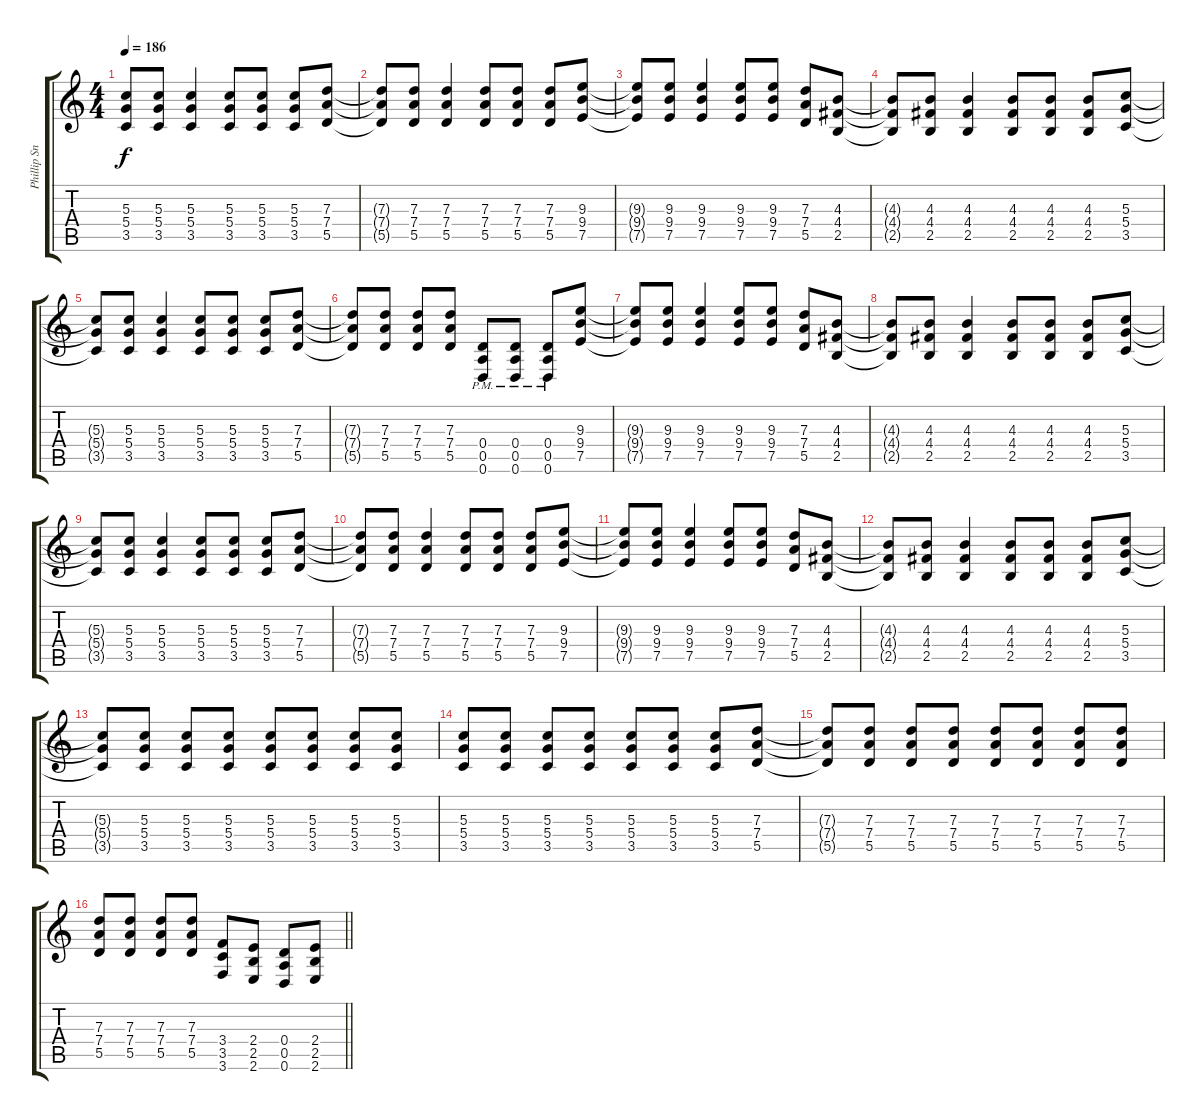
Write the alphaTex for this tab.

\track ("Phillip Sneed | Rhythm Gtr. 1" "Phillip Sn") {instrument overdrivenguitar}
\staff {score tabs}
\tuning (E4 B3 G3 D3 A2 D2) {hide}
\ts (4 4)
\tempo 186
\clef g2
\ks c
(5.3{t} 5.4{t} 3.5{t}).8{dy f} (5.3 5.4 3.5).8 (5.3 5.4 3.5).4 (5.3 5.4 3.5).8 (5.3 5.4 3.5).8 (5.3 5.4 3.5).8 (7.3 7.4 5.5).8 |
(7.3{t} 7.4{t} 5.5{t}).8 (7.3 7.4 5.5).8 (7.3 7.4 5.5).4 (7.3 7.4 5.5).8 (7.3 7.4 5.5).8 (7.3 7.4 5.5).8 (9.3 9.4 7.5).8 |
(9.3{t} 9.4{t} 7.5{t}).8 (9.3 9.4 7.5).8 (9.3 9.4 7.5).4 (9.3 9.4 7.5).8 (9.3 9.4 7.5).8 (7.3 7.4 5.5).8 (4.3 4.4 2.5).8 |
(4.3{t} 4.4{t} 2.5{t}).8 (4.3 4.4 2.5).8 (4.3 4.4 2.5).4 (4.3 4.4 2.5).8 (4.3 4.4 2.5).8 (4.3 4.4 2.5).8 (5.3 5.4 3.5).8 |
(5.3{t} 5.4{t} 3.5{t}).8 (5.3 5.4 3.5).8 (5.3 5.4 3.5).4 (5.3 5.4 3.5).8 (5.3 5.4 3.5).8 (5.3 5.4 3.5).8 (7.3 7.4 5.5).8 |
(7.3{t} 7.4{t} 5.5{t}).8 (7.3 7.4 5.5).8 (7.3 7.4 5.5).8 (7.3 7.4 5.5).8 (0.4{pm} 0.5{pm} 0.6{pm}).8 (0.4{pm} 0.5{pm} 0.6{pm}).8 (0.4{pm} 0.5{pm} 0.6{pm}).8 (9.3 9.4 7.5).8 |
(9.3{t} 9.4{t} 7.5{t}).8 (9.3 9.4 7.5).8 (9.3 9.4 7.5).4 (9.3 9.4 7.5).8 (9.3 9.4 7.5).8 (7.3 7.4 5.5).8 (4.3 4.4 2.5).8 |
(4.3{t} 4.4{t} 2.5{t}).8 (4.3 4.4 2.5).8 (4.3 4.4 2.5).4 (4.3 4.4 2.5).8 (4.3 4.4 2.5).8 (4.3 4.4 2.5).8 (5.3 5.4 3.5).8 |
(5.3{t} 5.4{t} 3.5{t}).8 (5.3 5.4 3.5).8 (5.3 5.4 3.5).4 (5.3 5.4 3.5).8 (5.3 5.4 3.5).8 (5.3 5.4 3.5).8 (7.3 7.4 5.5).8 |
(7.3{t} 7.4{t} 5.5{t}).8 (7.3 7.4 5.5).8 (7.3 7.4 5.5).4 (7.3 7.4 5.5).8 (7.3 7.4 5.5).8 (7.3 7.4 5.5).8 (9.3 9.4 7.5).8 |
(9.3{t} 9.4{t} 7.5{t}).8 (9.3 9.4 7.5).8 (9.3 9.4 7.5).4 (9.3 9.4 7.5).8 (9.3 9.4 7.5).8 (7.3 7.4 5.5).8 (4.3 4.4 2.5).8 |
(4.3{t} 4.4{t} 2.5{t}).8 (4.3 4.4 2.5).8 (4.3 4.4 2.5).4 (4.3 4.4 2.5).8 (4.3 4.4 2.5).8 (4.3 4.4 2.5).8 (5.3 5.4 3.5).8 |
(5.3{t} 5.4{t} 3.5{t}).8 (5.3 5.4 3.5).8 (5.3 5.4 3.5).8 (5.3 5.4 3.5).8 (5.3 5.4 3.5).8 (5.3 5.4 3.5).8 (5.3 5.4 3.5).8 (5.3 5.4 3.5).8 |
(5.3 5.4 3.5).8 (5.3 5.4 3.5).8 (5.3 5.4 3.5).8 (5.3 5.4 3.5).8 (5.3 5.4 3.5).8 (5.3 5.4 3.5).8 (5.3 5.4 3.5).8 (7.3 7.4 5.5).8 |
(7.3{t} 7.4{t} 5.5{t}).8 (7.3 7.4 5.5).8 (7.3 7.4 5.5).8 (7.3 7.4 5.5).8 (7.3 7.4 5.5).8 (7.3 7.4 5.5).8 (7.3 7.4 5.5).8 (7.3 7.4 5.5).8 |
\barLineRight lightlight
(7.3 7.4 5.5).8 (7.3 7.4 5.5).8 (7.3 7.4 5.5).8 (7.3 7.4 5.5).8 (3.4 3.5 3.6).8{volume 16} (2.4 2.5 2.6).8 (0.4 0.5 0.6).8 (2.4 2.5 2.6).8
